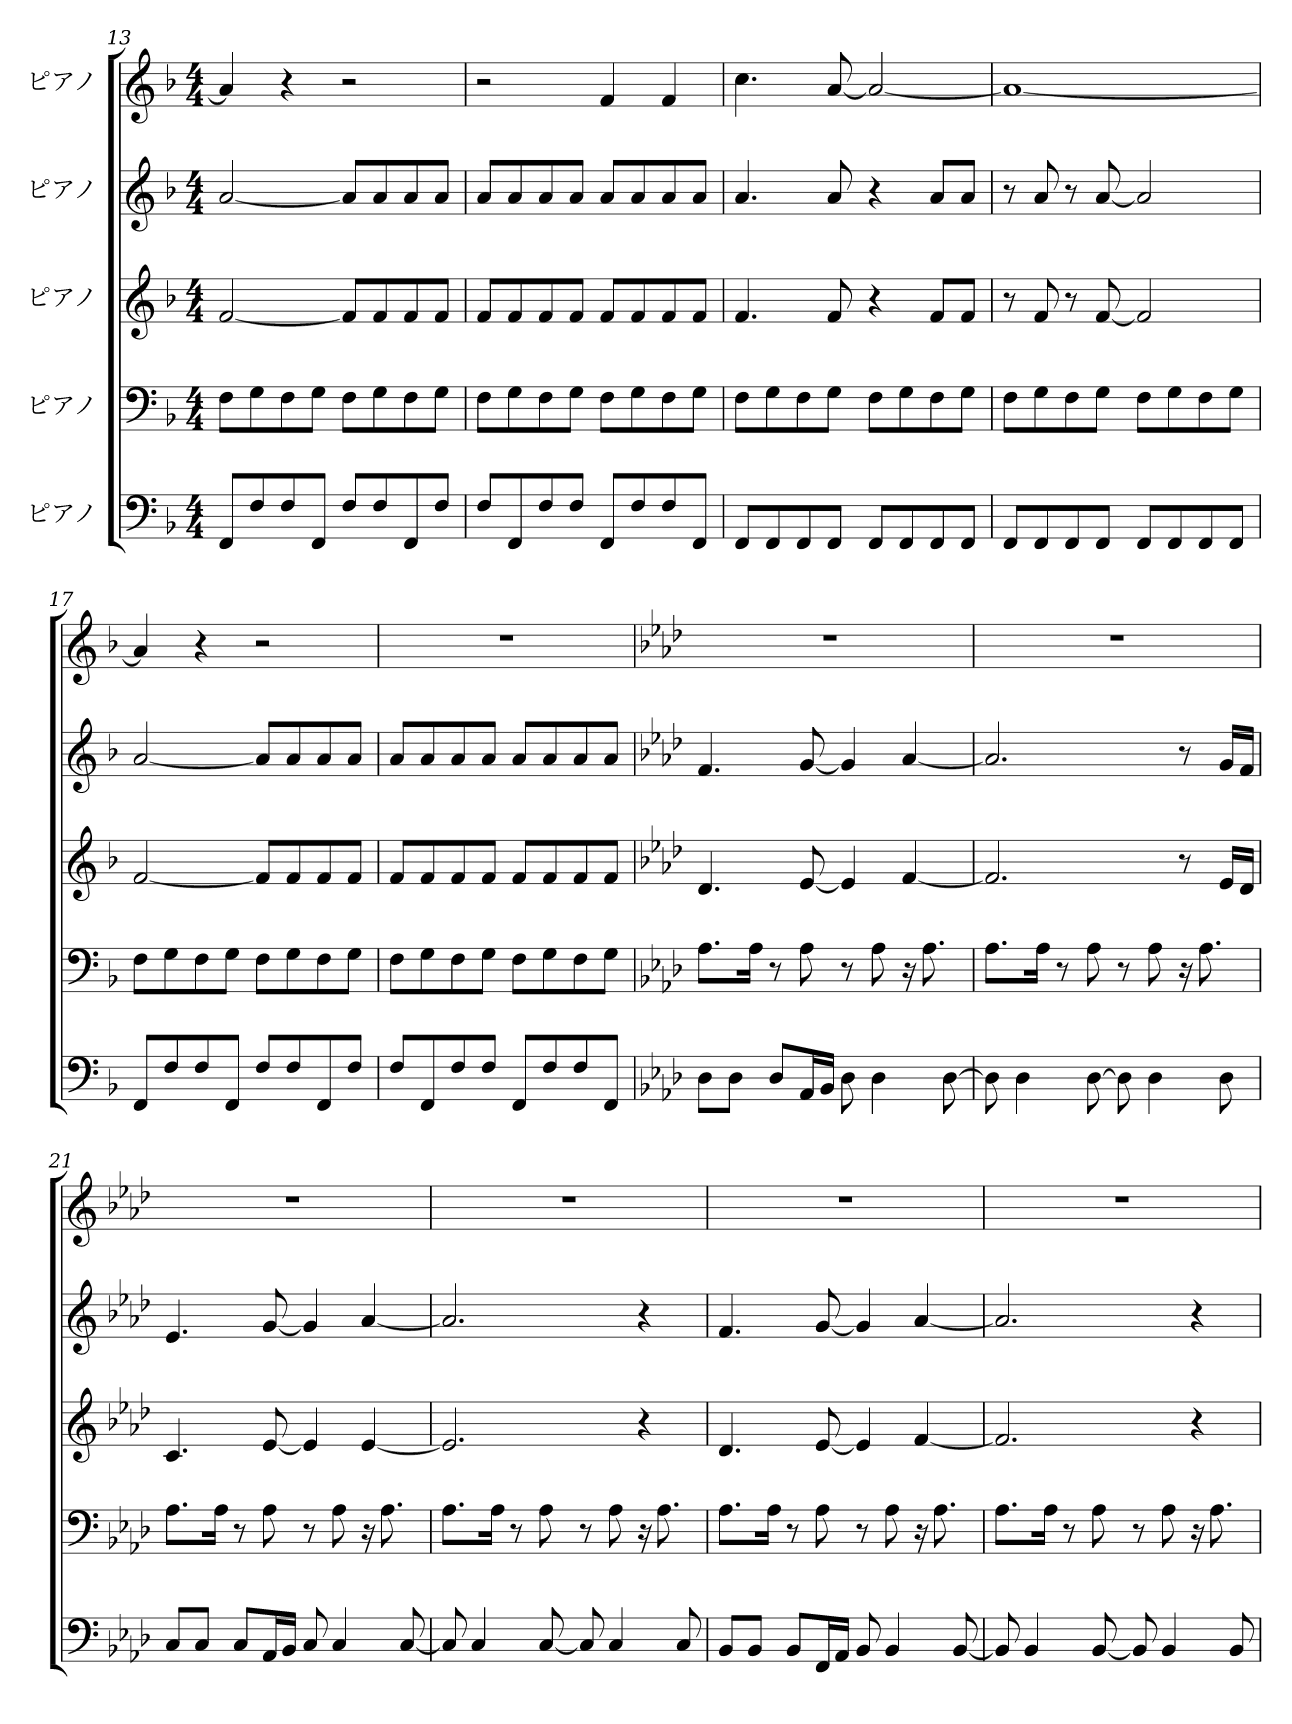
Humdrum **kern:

**kern	**kern	**kern	**kern	**kern
*part5	*part4	*part3	*part2	*part1
*staff5	*staff4	*staff3	*staff2	*staff1
*I"ピアノ	*I"ピアノ	*I"ピアノ	*I"ピアノ	*I"ピアノ
*clefF4	*clefF4	*clefG2	*clefG2	*clefG2
*k[b-]	*k[b-]	*k[b-]	*k[b-]	*k[b-]
*M4/4	*M4/4	*M4/4	*M4/4	*M4/4
=13	=13	=13	=13	=13
8FFL	8FL	[2f	[2a	4a]
8F	8G	.	.	.
8F	8F	.	.	4r
8FFJ	8GJ	.	.	.
8FL	8FL	8fL]	8aL]	2r
8F	8G	8f	8a	.
8FF	8F	8f	8a	.
8FJ	8GJ	8fJ	8aJ	.
=14	=14	=14	=14	=14
8FL	8FL	8fL	8aL	2r
8FF	8G	8f	8a	.
8F	8F	8f	8a	.
8FJ	8GJ	8fJ	8aJ	.
8FFL	8FL	8fL	8aL	4f
8F	8G	8f	8a	.
8F	8F	8f	8a	4f
8FFJ	8GJ	8fJ	8aJ	.
=15	=15	=15	=15	=15
8FFL	8FL	4.f	4.a	4.cc
8FF	8G	.	.	.
8FF	8F	.	.	.
8FFJ	8GJ	8f	8a	[8a
8FFL	8FL	4r	4r	2a_
8FF	8G	.	.	.
8FF	8F	8fL	8aL	.
8FFJ	8GJ	8fJ	8aJ	.
=16	=16	=16	=16	=16
8FFL	8FL	8r	8r	1a_
8FF	8G	8f	8a	.
8FF	8F	8r	8r	.
8FFJ	8GJ	[8f	[8a	.
8FFL	8FL	2f]	2a]	.
8FF	8G	.	.	.
8FF	8F	.	.	.
8FFJ	8GJ	.	.	.
=17	=17	=17	=17	=17
8FFL	8FL	[2f	[2a	4a]
8F	8G	.	.	.
8F	8F	.	.	4r
8FFJ	8GJ	.	.	.
8FL	8FL	8fL]	8aL]	2r
8F	8G	8f	8a	.
8FF	8F	8f	8a	.
8FJ	8GJ	8fJ	8aJ	.
=18	=18	=18	=18	=18
8FL	8FL	8fL	8aL	1r
8FF	8G	8f	8a	.
8F	8F	8f	8a	.
8FJ	8GJ	8fJ	8aJ	.
8FFL	8FL	8fL	8aL	.
8F	8G	8f	8a	.
8F	8F	8f	8a	.
8FFJ	8GJ	8fJ	8aJ	.
=19	=19	=19	=19	=19
*k[b-e-a-d-]	*k[b-e-a-d-]	*k[b-e-a-d-]	*k[b-e-a-d-]	*k[b-e-a-d-]
8D-L	8.A-L	4.d-	4.f	1r
8D-J	.	.	.	.
.	16A-Jk	.	.	.
8D-L	8r	.	.	.
16AA-L	8A-	[8e-	[8g	.
16BB-JJ	.	.	.	.
8D-	8r	4e-]	4g]	.
4D-	8A-	.	.	.
.	16r	[4f	[4a-	.
.	8.A-	.	.	.
[8D-	.	.	.	.
=20	=20	=20	=20	=20
8D-]	8.A-L	2.f]	2.a-]	1r
4D-	.	.	.	.
.	16A-Jk	.	.	.
.	8r	.	.	.
[8D-	8A-	.	.	.
8D-]	8r	.	.	.
4D-	8A-	.	.	.
.	16r	8r	8r	.
.	8.A-	.	.	.
8D-	.	16e-LL	16gLL	.
.	.	16d-JJ	16fJJ	.
=21	=21	=21	=21	=21
8CL	8.A-L	4.c	4.e-	1r
8CJ	.	.	.	.
.	16A-Jk	.	.	.
8CL	8r	.	.	.
16AA-L	8A-	[8e-	[8g	.
16BB-JJ	.	.	.	.
8C	8r	4e-]	4g]	.
4C	8A-	.	.	.
.	16r	[4e-	[4a-	.
.	8.A-	.	.	.
[8C	.	.	.	.
=22	=22	=22	=22	=22
8C]	8.A-L	2.e-]	2.a-]	1r
4C	.	.	.	.
.	16A-Jk	.	.	.
.	8r	.	.	.
[8C	8A-	.	.	.
8C]	8r	.	.	.
4C	8A-	.	.	.
.	16r	4r	4r	.
.	8.A-	.	.	.
8C	.	.	.	.
=23	=23	=23	=23	=23
8BB-L	8.A-L	4.d-	4.f	1r
8BB-J	.	.	.	.
.	16A-Jk	.	.	.
8BB-L	8r	.	.	.
16FFL	8A-	[8e-	[8g	.
16AA-JJ	.	.	.	.
8BB-	8r	4e-]	4g]	.
4BB-	8A-	.	.	.
.	16r	[4f	[4a-	.
.	8.A-	.	.	.
[8BB-	.	.	.	.
=24	=24	=24	=24	=24
8BB-]	8.A-L	2.f]	2.a-]	1r
4BB-	.	.	.	.
.	16A-Jk	.	.	.
.	8r	.	.	.
[8BB-	8A-	.	.	.
8BB-]	8r	.	.	.
4BB-	8A-	.	.	.
.	16r	4r	4r	.
.	8.A-	.	.	.
8BB-	.	.	.	.
=	=	=	=	=
*-	*-	*-	*-	*-
